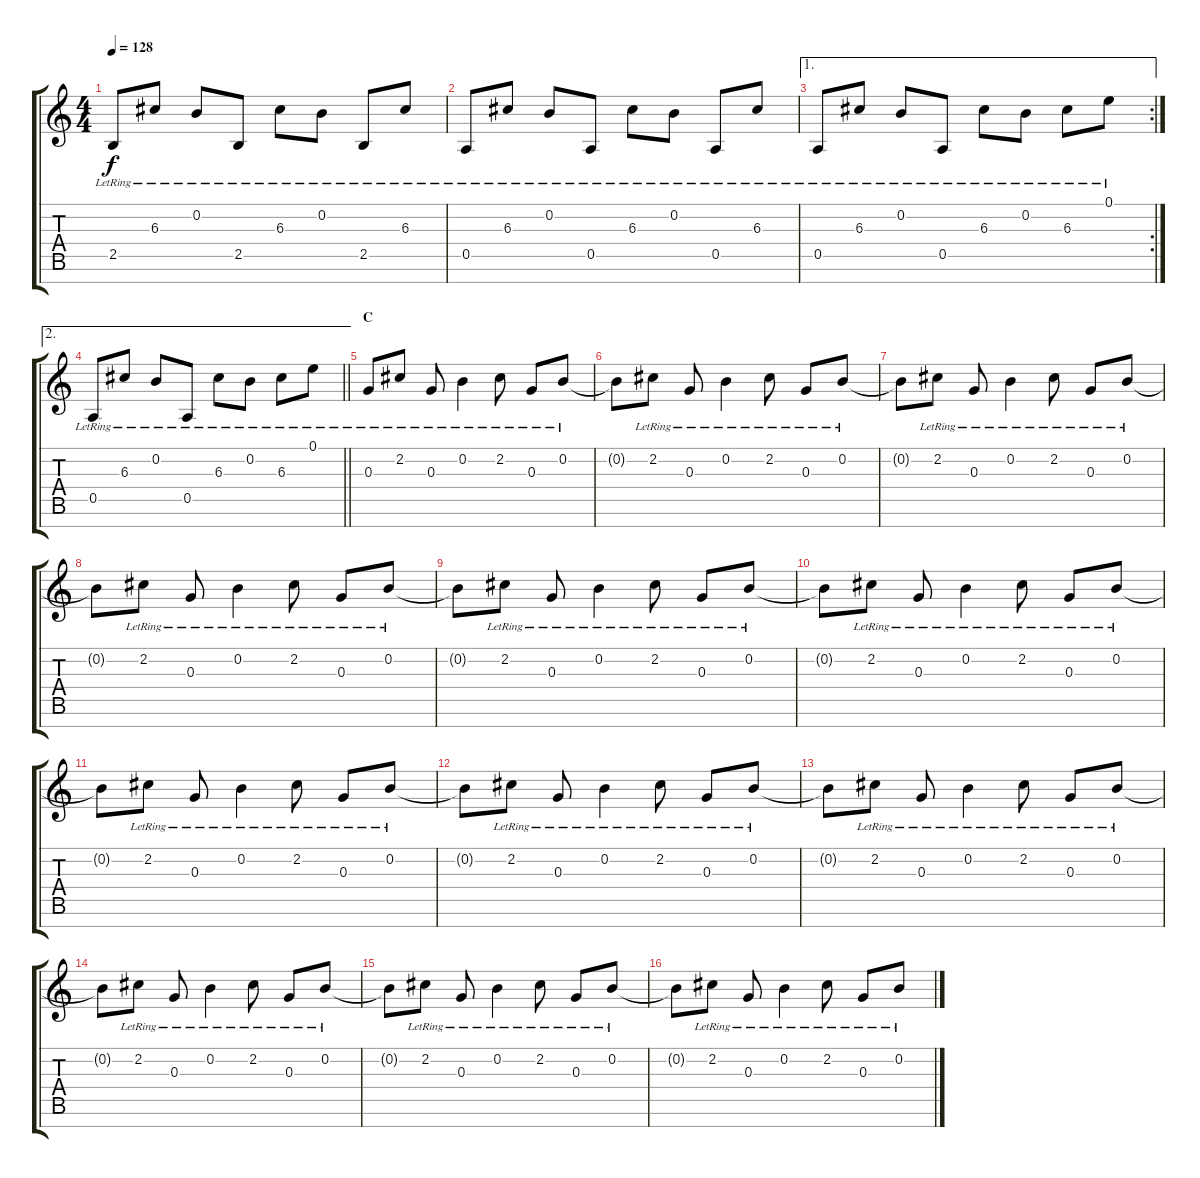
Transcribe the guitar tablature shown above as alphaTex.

\track "" {instrument overdrivenguitar}
\staff {score tabs}
\tuning (E4 B3 G3 D3 A2 E2 B1) {hide}
\ts (4 4)
\tempo 128
\clef g2
\ks c
2.5{lr}.8{dy f} 6.3{lr}.8 0.2{lr}.8 2.5{lr}.8 6.3{lr}.8 0.2{lr}.8 2.5{lr}.8 6.3{lr}.8 |
0.5{lr}.8 6.3{lr}.8 0.2{lr}.8 0.5{lr}.8 6.3{lr}.8 0.2{lr}.8 0.5{lr}.8 6.3{lr}.8 |
\ae 1
\rc 2
0.5{lr}.8 6.3{lr}.8 0.2{lr}.8 0.5{lr}.8 6.3{lr}.8 0.2{lr}.8 6.3{lr}.8 0.1{lr}.8 |
\ae 2
\barLineRight lightlight
0.5{lr}.8 6.3{lr}.8 0.2{lr}.8 0.5{lr}.8 6.3{lr}.8 0.2{lr}.8 6.3{lr}.8 0.1{lr}.8 |
\section ("" "C")
0.3{lr}.8 2.2{lr}.8 0.3{lr}.8 0.2{lr}.4 2.2{lr}.8 0.3{lr}.8 0.2{lr}.8 |
0.2{t}.8 2.2{lr}.8 0.3{lr}.8 0.2{lr}.4 2.2{lr}.8 0.3{lr}.8 0.2{lr}.8 |
0.2{t}.8 2.2{lr}.8 0.3{lr}.8 0.2{lr}.4 2.2{lr}.8 0.3{lr}.8 0.2{lr}.8 |
0.2{t}.8 2.2{lr}.8 0.3{lr}.8 0.2{lr}.4 2.2{lr}.8 0.3{lr}.8 0.2{lr}.8 |
0.2{t}.8 2.2{lr}.8 0.3{lr}.8 0.2{lr}.4 2.2{lr}.8 0.3{lr}.8 0.2{lr}.8 |
0.2{t}.8 2.2{lr}.8 0.3{lr}.8 0.2{lr}.4 2.2{lr}.8 0.3{lr}.8 0.2{lr}.8 |
0.2{t}.8 2.2{lr}.8 0.3{lr}.8 0.2{lr}.4 2.2{lr}.8 0.3{lr}.8 0.2{lr}.8 |
0.2{t}.8 2.2{lr}.8 0.3{lr}.8 0.2{lr}.4 2.2{lr}.8 0.3{lr}.8 0.2{lr}.8 |
0.2{t}.8 2.2{lr}.8 0.3{lr}.8 0.2{lr}.4 2.2{lr}.8 0.3{lr}.8 0.2{lr}.8 |
0.2{t}.8 2.2{lr}.8 0.3{lr}.8 0.2{lr}.4 2.2{lr}.8 0.3{lr}.8 0.2{lr}.8 |
0.2{t}.8 2.2{lr}.8 0.3{lr}.8 0.2{lr}.4 2.2{lr}.8 0.3{lr}.8 0.2{lr}.8 |
0.2{t}.8 2.2{lr}.8 0.3{lr}.8 0.2{lr}.4 2.2{lr}.8 0.3{lr}.8 0.2{lr}.8
